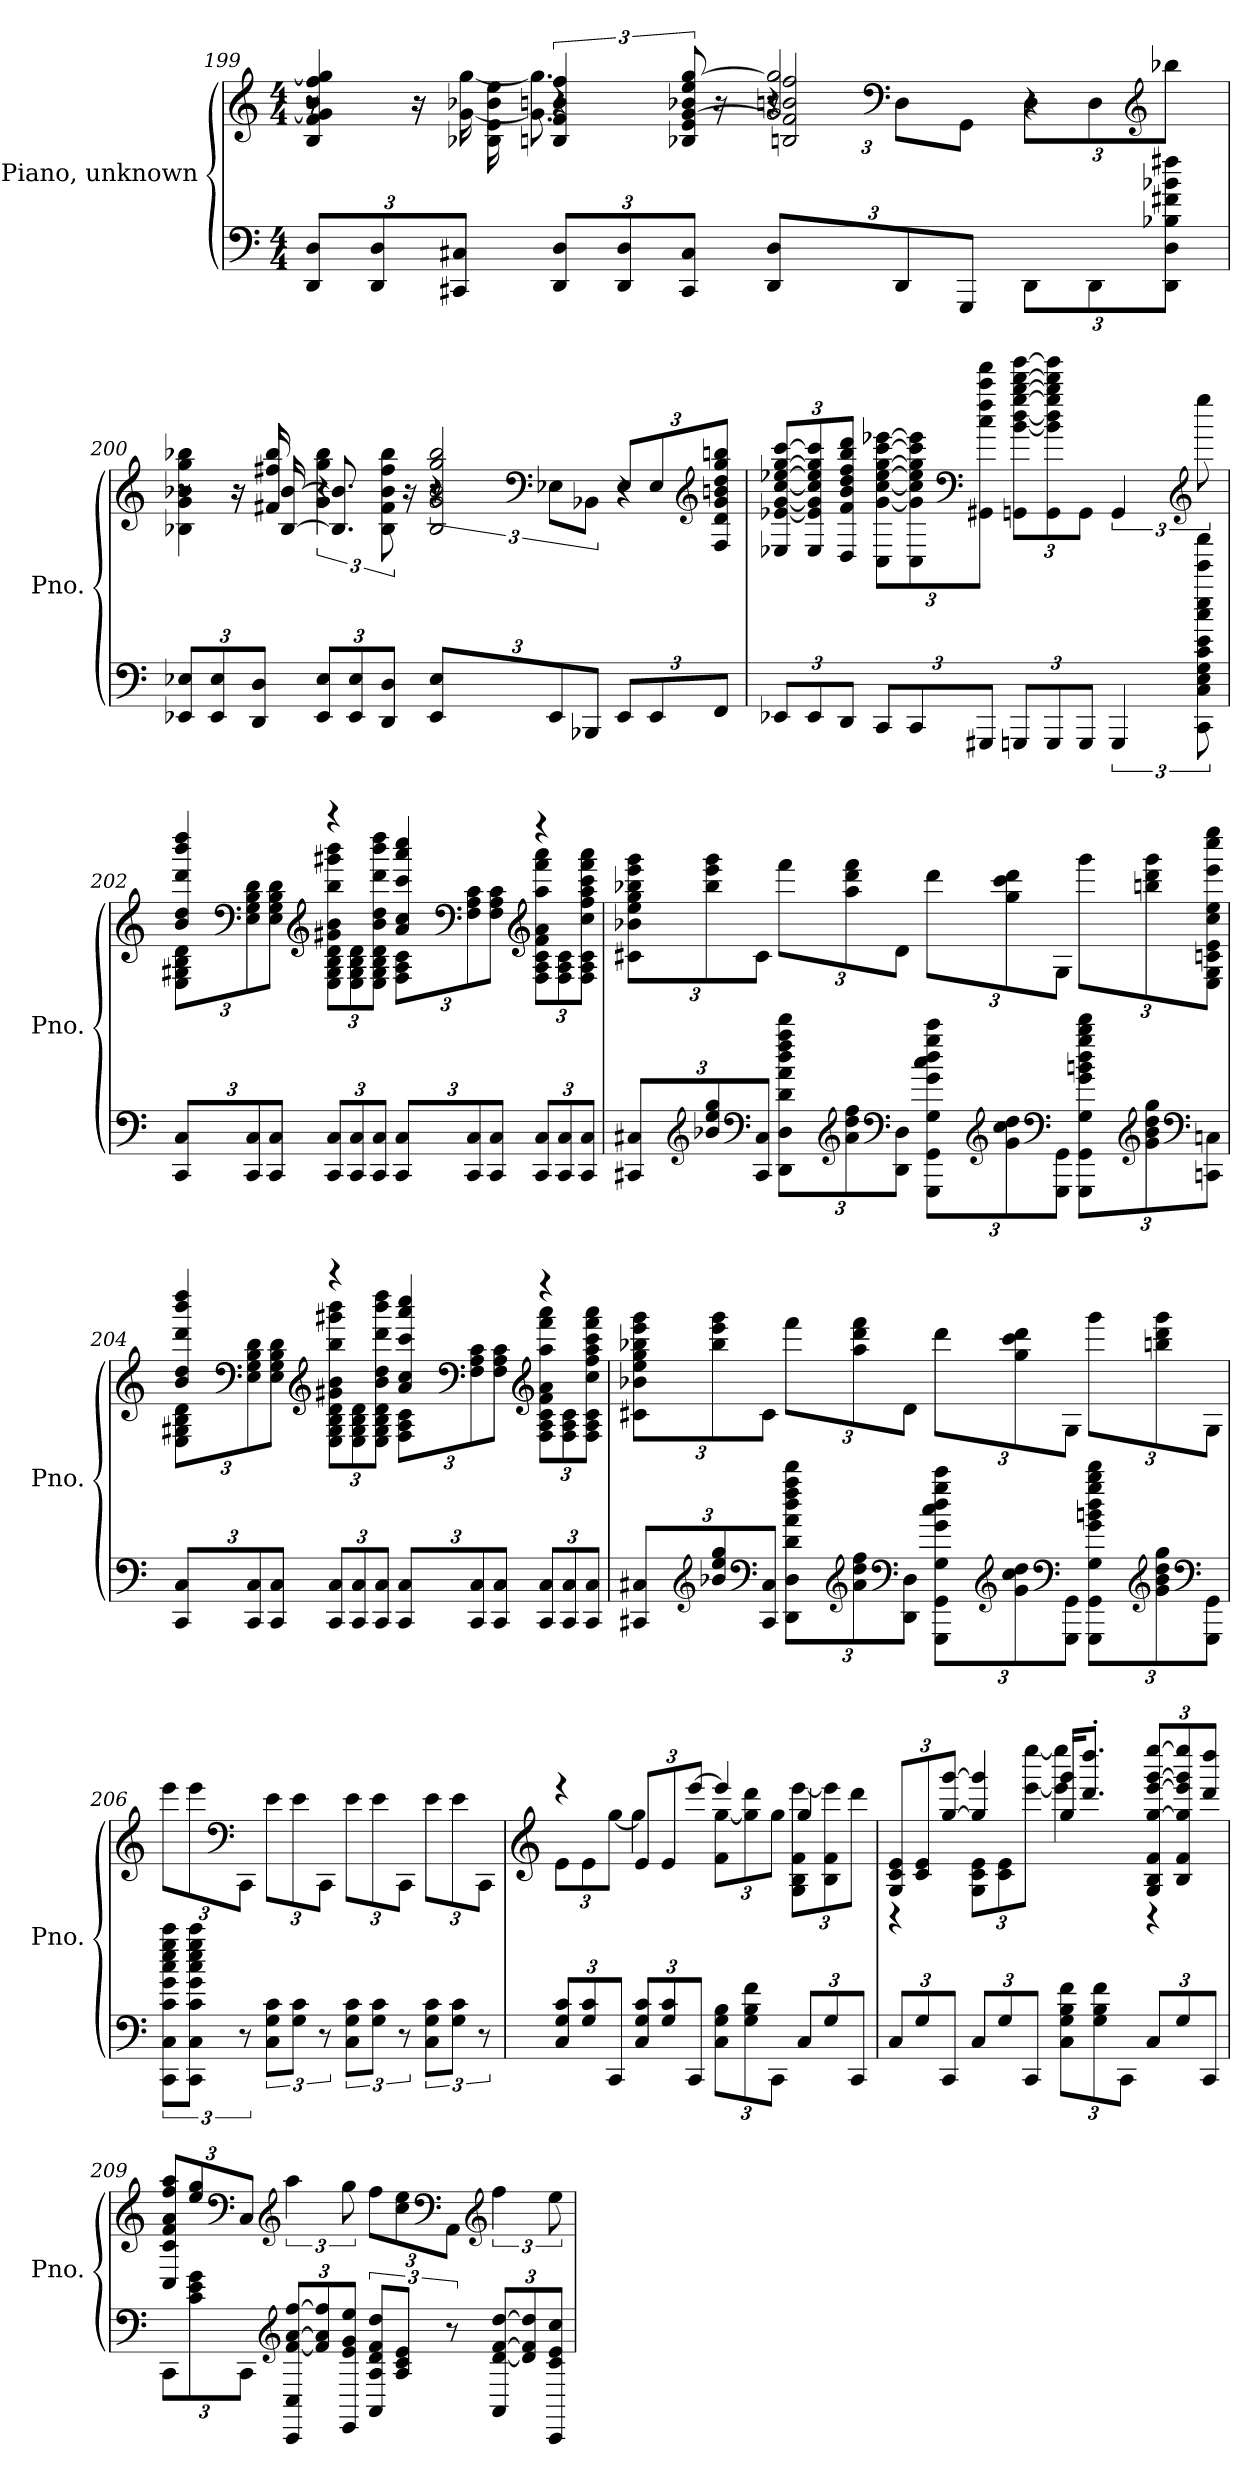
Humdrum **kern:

**kern	**kern
*part1	*part1
*staff2	*staff1
*I"Piano, unknown	*
*I'Pno.	*
!!LO:LB:g=z
*clefF4	*clefG2
*k[]	*k[]
*M4/4	*M4/4
*Xbrackettup	*
=199	=199
*	*^
*	*	*^
*	*	*	*^
12DD/ 12D/L	4B/ 4f/ 4g/] 4b/ 4ff/ 4gg/]	8r	2r	8r
12DD/ 12D/	.	.	.	.
.	.	16r	.	16r
12CC#X/ 12C#X/J	.	.	.	.
.	.	16B-X\ 16e\ 16b-X\ 16ee\	.	[16g\ [16gg\
12DD/ 12D/L	6Bn/ 6f/ 6bn/ 6ff/	4r	.	8.g\] 8.gg\]
12DD/ 12D/	.	.	.	.
12CC#/ 12C#/J	12B-X/ 12e/ [12g/ 12b-X/ 12ee/ [12gg/	.	.	.
.	.	.	.	16r
12DD/ 12D/L	2g/] 2gg/]	4r	2Bn/ 2f/ 2bn/ 2ff/	12r
*	*clefF4	*	*	*
12DD/	.	.	.	12D\L
12GGG/J	.	.	.	12GG\J
*	*	*Xbrackettup	*	*
12DD\L	.	12D\L	.	4r
12DD\	.	12D\	.	.
*	*clefG2	*	*	*
12DD\ 12D\ 12B-X\ 12f#X\ 12b-X\ 12ff#X\J	.	12bb-X\J	.	.
*	*	*	*v	*v
!!LO:LB:g=z
=200	=200	=200	=200
12EE-X/ 12E-X/L	8r	4B-X\ 4g\ 4b-X\ 4gg\ 4bb-X\	8r
12EE-/ 12E-/	.	.	.
.	16r	.	16r
12DD/ 12D/J	.	.	.
.	16f#X/ 16ff#X/ 16bb-/	.	[16B-/ [16b-/
*	*	*brackettup	*
12EE-/ 12E-/L	4r	6g\ 6gg\ 6bb-\	8.B-/] 8.b-/]
12EE-/ 12E-/	.	.	.
12DD/ 12D/J	.	12B-\ 12f#\ 12b-\ 12ff#\ 12bb-\	.
.	.	.	16r
12EE-/ 12E-/L	2B-/ 2g/ 2b-/ 2gg/ 2bb-/	12r	4r
*	*clefF4	*	*
12EE-/	.	12E-X\L	.
12BBB-X/J	.	12BB-X\J	.
*	*	*	*Xbrackettup
12EE-/L	.	4r	12E-/L
12EE-/	.	.	12E-/
*	*clefG2	*	*
12FF/J	.	.	12F/ 12d/ 12g/ 12bn/ 12dd/ 12gg/ 12bbn/J
*	*v	*v	*v
=201	=201
12EE-X/L	12E-X/ [12e-X/ [12g/ [12cc/ [12ee-X/ [12gg/ [12ccc/L
12EE-/	12E-/ 12e-/] 12g/] 12cc/] 12ee-/] 12gg/] 12ccc/]
12DD/J	12D/ 12f/ 12b/ 12dd/ 12ff/ 12bb/ 12ddd/J
12CC/L	12C\ [12g\ [12cc\ [12ee-\ [12gg\ [12ccc\ [12eee-X\L
12CC/	12C\ 12g\] 12cc\] 12ee-\] 12gg\] 12ccc\] 12eee-\]
*	*clefF4
12GGG#X/J	12GG#X\ 12cc\ 12ff\ 12ccc\ 12fff\J
12GGGn/L	12GGn\ [12b\ [12dd\ [12gg\ [12bb\ [12ddd\ [12ggg\L
12GGG/	12GG\ 12b\] 12dd\] 12gg\] 12bb\] 12ddd\] 12ggg\]
12GGG/J	12GG\J
*brackettup	*brackettup
6GGG/	6GG/
*	*clefG2
12CC\ 12C\ 12E\ 12G\ 12c\ 12e\ 12cc\ 12ee\ 12eee\ 12cccc\	12eeee\
!!LO:LB:g=z
=202	=202
*	*^
*Xbrackettup	*	*Xbrackettup
12CC/ 12C/L	4b/ 4dd/ 4ddd/ 4bbb/ 4dddd/	12E\ 12G#X\ 12B\ 12d\L
*	*clefF4	*
12CC/ 12C/	.	12E\ 12G#\ 12B\ 12d\
12CC/ 12C/J	.	12E\ 12G#\ 12B\ 12d\J
*	*clefG2	*
12CC/ 12C/L	4r	12E\ 12G#\ 12B\ 12d\ 12g#X\ 12b\ 12bb\ 12ggg#X\ 12bbb\L
12CC/ 12C/	.	12E\ 12G#\ 12B\ 12d\
12CC/ 12C/J	.	12E\ 12G#\ 12B\ 12d\ 12b\ 12dd\ 12ddd\ 12bbb\ 12dddd\J
12CC/ 12C/L	4a/ 4cc/ 4ccc/ 4aaa/ 4cccc/	12F\ 12A\ 12c\L
*	*clefF4	*
12CC/ 12C/	.	12F\ 12A\ 12c\
12CC/ 12C/J	.	12F\ 12A\ 12c\J
*	*clefG2	*
12CC/ 12C/L	4r	12F\ 12A\ 12c\ 12f\ 12a\ 12aa\ 12fff\ 12aaa\L
12CC/ 12C/	.	12F\ 12A\ 12c\
12CC/ 12C/J	.	12F\ 12A\ 12c\ 12cc\ 12ff\ 12aa\ 12ccc\ 12fff\ 12aaa\J
*	*v	*v
!!LO:LB:g=z
=203	=203
12CC#X/ 12C#X/L	12c#X\ 12b-X\ 12ee\ 12gg\ 12bb-X\ 12eee\ 12ggg\L
*clefG2	*
12b-X/ 12ee/ 12gg/	12bb-\ 12eee\ 12ggg\
*clefF4	*
12CC#/ 12C#/J	12c#\J
12DD\ 12D\ 12d\ 12a\ 12dd\ 12ff\ 12aa\ 12ddd\L	12fff\L
*clefG2	*
12a\ 12dd\ 12ff\	12aa\ 12ddd\ 12fff\
*clefF4	*
12DD\ 12D\J	12d\J
12GGG\ 12GG\ 12G\ 12g\ 12cc\ 12dd\ 12gg\ 12ccc\L	12ddd\L
*clefG2	*
12g\ 12cc\ 12dd\	12gg\ 12ccc\ 12ddd\
*clefF4	*
12GGG\ 12GG\J	12G\J
12GGG\ 12GG\ 12G\ 12g\ 12bn\ 12dd\ 12gg\ 12bb\ 12ddd\L	12ggg\L
*clefG2	*
12g\ 12b\ 12dd\ 12gg\	12bbn\ 12ddd\ 12ggg\
*clefF4	*
12CCn\ 12Cn\J	12E\ 12G\ 12cn\ 12e\ 12cc\ 12ee\ 12eee\ 12cccc\ 12eeee\J
!!LO:LB:g=z
=204	=204
*	*^
12CC/ 12C/L	4b/ 4dd/ 4ddd/ 4bbb/ 4dddd/	12E\ 12G#X\ 12B\ 12d\L
*	*clefF4	*
12CC/ 12C/	.	12E\ 12G#\ 12B\ 12d\
12CC/ 12C/J	.	12E\ 12G#\ 12B\ 12d\J
*	*clefG2	*
12CC/ 12C/L	4r	12E\ 12G#\ 12B\ 12d\ 12g#X\ 12b\ 12bb\ 12ggg#X\ 12bbb\L
12CC/ 12C/	.	12E\ 12G#\ 12B\ 12d\
12CC/ 12C/J	.	12E\ 12G#\ 12B\ 12d\ 12b\ 12dd\ 12ddd\ 12bbb\ 12dddd\J
12CC/ 12C/L	4a/ 4cc/ 4ccc/ 4aaa/ 4cccc/	12F\ 12A\ 12c\L
*	*clefF4	*
12CC/ 12C/	.	12F\ 12A\ 12c\
12CC/ 12C/J	.	12F\ 12A\ 12c\J
*	*clefG2	*
12CC/ 12C/L	4r	12F\ 12A\ 12c\ 12f\ 12a\ 12aa\ 12fff\ 12aaa\L
12CC/ 12C/	.	12F\ 12A\ 12c\
12CC/ 12C/J	.	12F\ 12A\ 12c\ 12cc\ 12ff\ 12aa\ 12ccc\ 12fff\ 12aaa\J
*	*v	*v
!!LO:PB:g=z
=205	=205
12CC#X/ 12C#X/L	12c#X\ 12b-X\ 12ee\ 12gg\ 12bb-X\ 12eee\ 12ggg\L
*clefG2	*
12b-X/ 12ee/ 12gg/	12bb-\ 12eee\ 12ggg\
*clefF4	*
12CC#/ 12C#/J	12c#\J
12DD\ 12D\ 12d\ 12a\ 12dd\ 12ff\ 12aa\ 12ddd\L	12fff\L
*clefG2	*
12a\ 12dd\ 12ff\	12aa\ 12ddd\ 12fff\
*clefF4	*
12DD\ 12D\J	12d\J
12GGG\ 12GG\ 12G\ 12g\ 12cc\ 12dd\ 12gg\ 12ccc\L	12ddd\L
*clefG2	*
12g\ 12cc\ 12dd\	12gg\ 12ccc\ 12ddd\
*clefF4	*
12GGG\ 12GG\J	12G\J
12GGG\ 12GG\ 12G\ 12g\ 12bn\ 12dd\ 12gg\ 12bb\ 12ddd\L	12ggg\L
*clefG2	*
12g\ 12b\ 12dd\ 12gg\	12bbn\ 12ddd\ 12ggg\
*clefF4	*
12GGG\ 12GG\J	12G\J
=206	=206
*brackettup	*
12CC\ 12C\ 12c\ 12g\ 12cc\ 12ee\ 12gg\ 12ccc\L	12eee\L
12CC\ 12C\ 12c\ 12g\ 12cc\ 12ee\ 12gg\ 12ccc\J	12eee\
*	*clefF4
12r	12CC\J
12C\ 12G\ 12c\L	12e\L
12G\ 12c\J	12e\
12r	12CC\J
12C\ 12G\ 12c\L	12e\L
12G\ 12c\J	12e\
12r	12CC\J
12C\ 12G\ 12c\L	12e\L
12G\ 12c\J	12e\
12r	12CC\J
!!LO:LB:g=z
=207	=207
*	*clefG2
*Xbrackettup	*
*	*^
12C/ 12G/ 12c/L	4r	12e\L
12G/ 12c/	.	12e\
12CC/J	.	[12gg\J
12C/ 12G/ 12c/L	12e/L	4gg\]
12G/ 12c/	12e/	.
12CC/J	[12eee/J	.
12C\ 12G\ 12B\L	4eee/]	12f\ [12gg\L
12G\ 12B\ 12f\	.	12gg\] 12ddd\
12CC\J	.	12gg\J
12C/L	4gg/	12G\ 12B\ 12f\ [12eee\L
12G/	.	12B\ 12f\ 12eee\]
12CC/J	.	12ddd\J
=208	=208	=208
12C/L	12G/ 12c/ 12e/L	4r
12G/	12c/ 12e/	.
12CC/J	[12gg/ [12ggg/J	.
12C/L	4gg/] 4ggg/]	12G\ 12c\ 12e\L
12G/	.	12c\ 12e\
12CC/J	.	[12eee\ [12eeee\J
12C\ 12G\ 12B\ 12f\L	16gg/ 16ggg/KL	4eee\] 4eeee\]
.	8.ddd/' 8.dddd/'J	.
12G\ 12B\ 12f\	.	.
12CC\J	.	.
12C/L	12G/ 12B/ 12f/ [12gg/ [12eee/ [12ggg/ [12eeee/L	4r
12G/	12B/ 12f/ 12gg/] 12eee/] 12ggg/] 12eeee/]	.
12CC/J	12ddd/ 12dddd/J	.
*	*v	*v
!!LO:LB:g=z
=209	=209
12CC\L	12C/ 12c/ 12f/ 12a/ 12ff/ 12aa/L
12c\ 12e\ 12g\	12ee/ 12gg/
*	*clefF4
12CC\J	12C/J
*clefG2	*clefG2
*	*brackettup
12CC/ 12C/ [12f/ [12a/ [12ff/L	6aa\
12f/] 12a/] 12ff/]	.
12EE/ 12e/ 12g/ 12ee/J	12gg\
*brackettup	*Xbrackettup
12AA/ 12A/ 12d/ 12f/ 12dd/L	12ff\L
12A/ 12c/ 12e/J	12cc\ 12ee\
*	*clefF4
12r	12AA\J
*	*clefG2
*Xbrackettup	*brackettup
12AA/ [12d/ [12f/ [12dd/L	6ff\
12d/] 12f/] 12dd/]	.
12CC/ 12c/ 12e/ 12cc/J	12ee\
=	=
*-	*-
